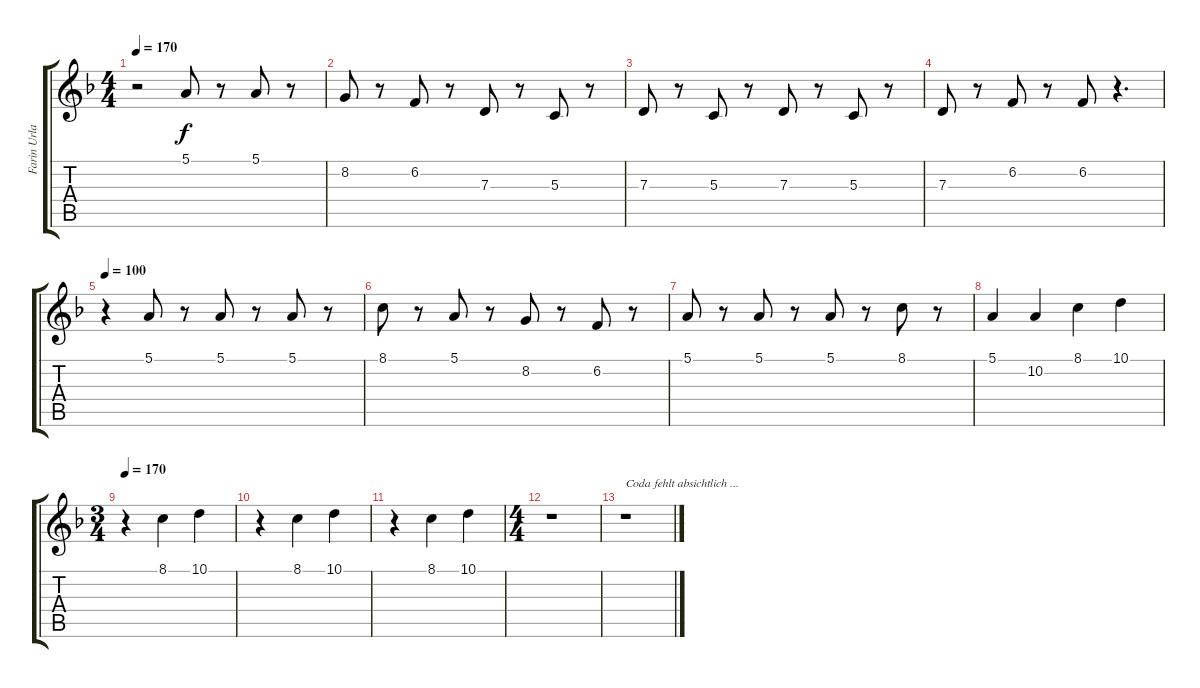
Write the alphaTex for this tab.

\track ("Farin Urlaub" "Farin Urla") {instrument lead2sawtooth}
\staff {score tabs}
\tuning (E4 B3 G3 D3 A2 E2) {hide}
\ts (4 4)
\tempo 170
\clef g2
\ks f
r.2{dy f} 5.1.8 r.8 5.1.8 r.8 |
8.2.8 r.8 6.2.8 r.8 7.3.8 r.8 5.3.8 r.8 |
7.3.8 r.8 5.3.8 r.8 7.3.8 r.8 5.3.8 r.8 |
7.3.8 r.8 6.2.8 r.8 6.2.8 r.4{d} |
\tempo 100
r.4 5.1.8 r.8 5.1.8 r.8 5.1.8 r.8 |
8.1.8 r.8 5.1.8 r.8 8.2.8 r.8 6.2.8 r.8 |
5.1.8 r.8 5.1.8 r.8 5.1.8 r.8 8.1.8 r.8 |
5.1.4 10.2.4 8.1.4 10.1.4 |
\ts (3 4)
\tempo 170
r.4 8.1.4 10.1.4 |
r.4 8.1.4 10.1.4 |
r.4 8.1.4 10.1.4 |
\ts (4 4)
r.1 |
r.1{txt "Coda fehlt absichtlich ..."}
